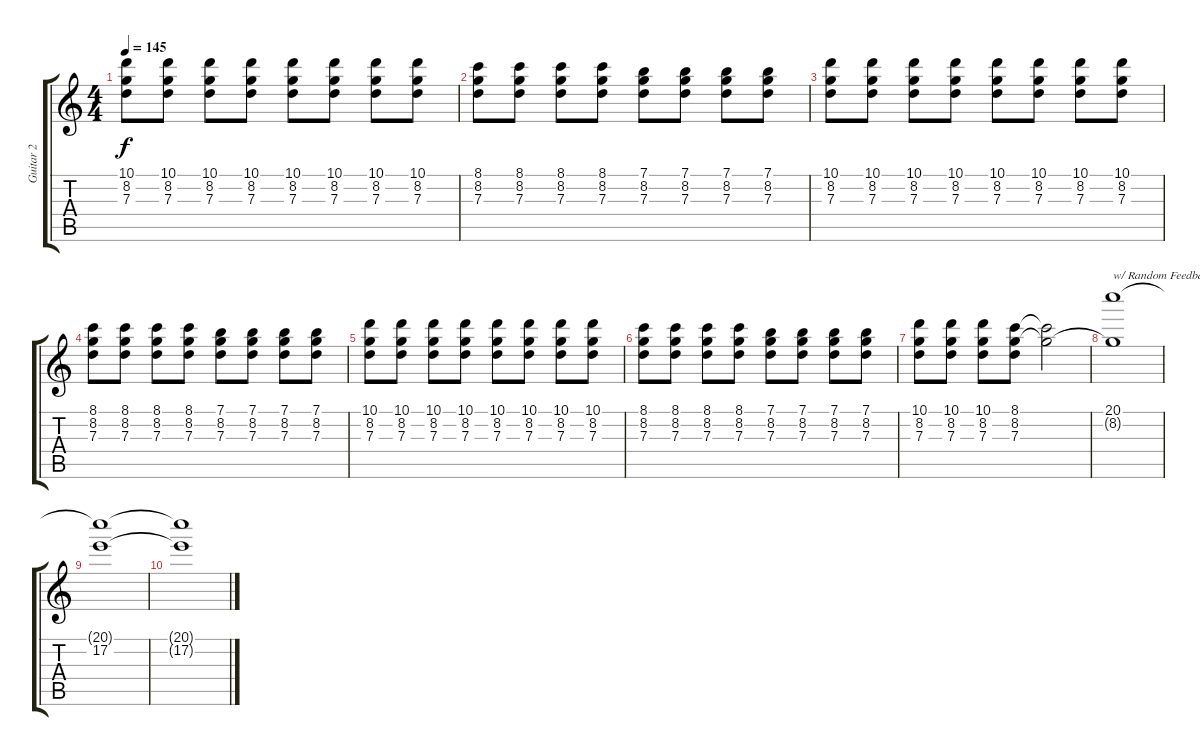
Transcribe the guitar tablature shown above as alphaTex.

\track ("Guitar 2" "Guitar 2") {instrument electricguitarjazz}
\staff {score tabs}
\tuning (E4 B3 G3 C3 G2 E2) {hide}
\ts (4 4)
\tempo 145
\clef g2
\ks c
(10.1 8.2 7.3).8{dy f} (10.1 8.2 7.3).8 (10.1 8.2 7.3).8 (10.1 8.2 7.3).8 (10.1 8.2 7.3).8 (10.1 8.2 7.3).8 (10.1 8.2 7.3).8 (10.1 8.2 7.3).8 |
(8.1 8.2 7.3).8 (8.1 8.2 7.3).8 (8.1 8.2 7.3).8 (8.1 8.2 7.3).8 (7.1 8.2 7.3).8 (7.1 8.2 7.3).8 (7.1 8.2 7.3).8 (7.1 8.2 7.3).8 |
(10.1 8.2 7.3).8 (10.1 8.2 7.3).8 (10.1 8.2 7.3).8 (10.1 8.2 7.3).8 (10.1 8.2 7.3).8 (10.1 8.2 7.3).8 (10.1 8.2 7.3).8 (10.1 8.2 7.3).8 |
(8.1 8.2 7.3).8 (8.1 8.2 7.3).8 (8.1 8.2 7.3).8 (8.1 8.2 7.3).8 (7.1 8.2 7.3).8 (7.1 8.2 7.3).8 (7.1 8.2 7.3).8 (7.1 8.2 7.3).8 |
(10.1 8.2 7.3).8 (10.1 8.2 7.3).8 (10.1 8.2 7.3).8 (10.1 8.2 7.3).8 (10.1 8.2 7.3).8 (10.1 8.2 7.3).8 (10.1 8.2 7.3).8 (10.1 8.2 7.3).8 |
(8.1 8.2 7.3).8 (8.1 8.2 7.3).8 (8.1 8.2 7.3).8 (8.1 8.2 7.3).8 (7.1 8.2 7.3).8 (7.1 8.2 7.3).8 (7.1 8.2 7.3).8 (7.1 8.2 7.3).8 |
(10.1 8.2 7.3).8 (10.1 8.2 7.3).8 (10.1 8.2 7.3).8 (8.1 8.2 7.3).8 (8.1{t} 8.2{t}).2 |
(20.1 8.2{t}).1{txt "w/ Random Feedback"} |
(20.1{t} 17.2).1 |
(20.1{t} 17.2{t}).1
